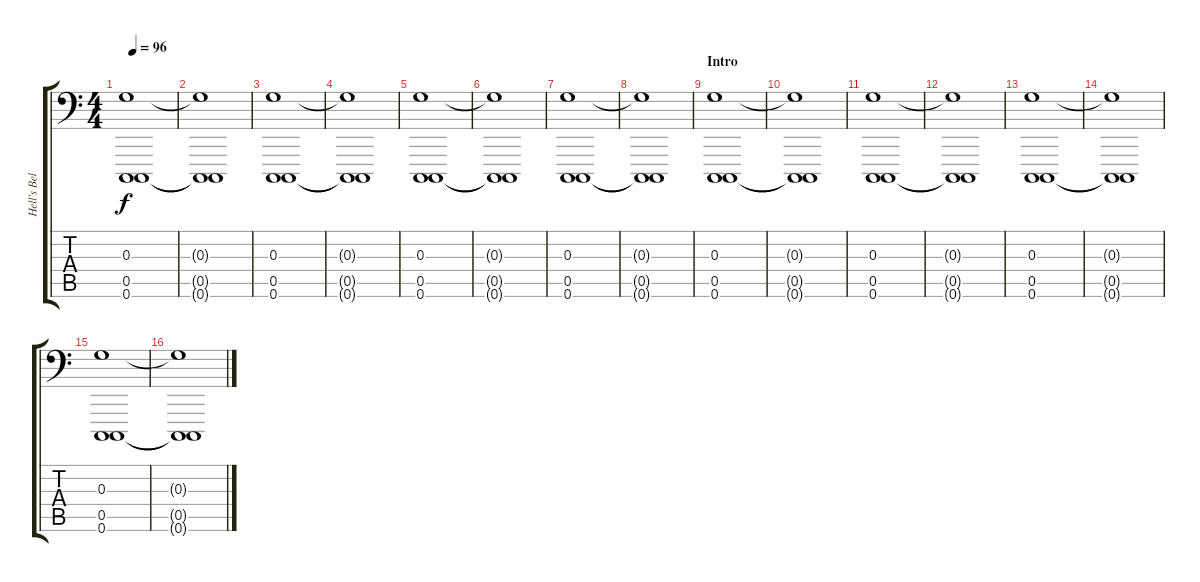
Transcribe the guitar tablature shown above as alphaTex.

\track ("Hell's Bell" "Hell's Bel") {instrument tubularbells}
\staff {score tabs}
\tuning (E4 B3 G3 D3 C-1 C-1) {hide}
\ts (4 4)
\tempo 96
\clef f4
\ks c
(0.3 0.5 0.6).1{dy f instrument tubularbells} |
(0.3{t} 0.5{t} 0.6{t}).1 |
(0.3 0.5 0.6).1 |
(0.3{t} 0.5{t} 0.6{t}).1 |
(0.3 0.5 0.6).1 |
(0.3{t} 0.5{t} 0.6{t}).1 |
(0.3 0.5 0.6).1 |
(0.3{t} 0.5{t} 0.6{t}).1 |
\section ("" "Intro")
(0.3 0.5 0.6).1 |
(0.3{t} 0.5{t} 0.6{t}).1 |
(0.3 0.5 0.6).1 |
(0.3{t} 0.5{t} 0.6{t}).1 |
(0.3 0.5 0.6).1 |
(0.3{t} 0.5{t} 0.6{t}).1 |
(0.3 0.5 0.6).1 |
(0.3{t} 0.5{t} 0.6{t}).1
